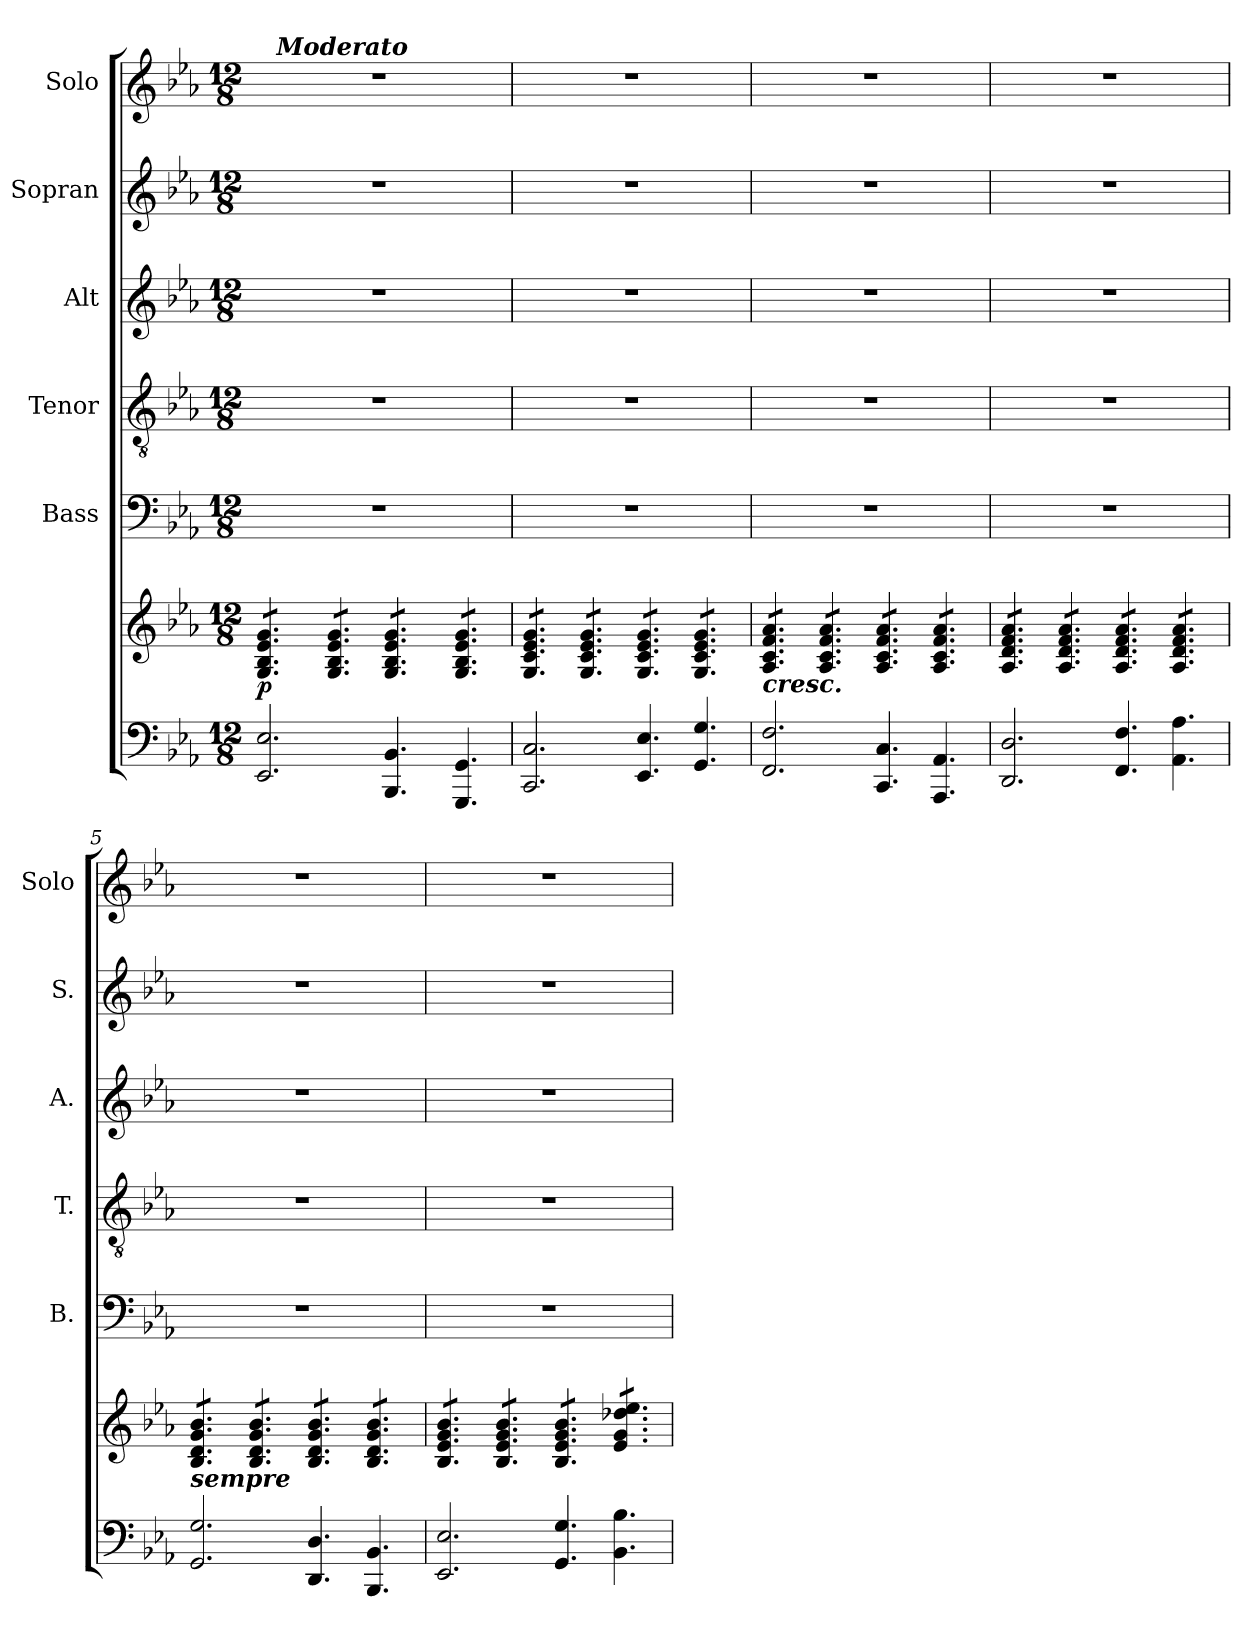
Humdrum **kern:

**kern	**kern	**dynam	**kern	**kern	**kern	**kern	**kern
*part6	*part6	*part6	*part5	*part4	*part3	*part2	*part1
*staff7	*staff6	*staff6/7	*staff5	*staff4	*staff3	*staff2	*staff1
*	*	*	*I"Bass	*I"Tenor	*I"Alt	*I"Sopran	*I"Solo
*	*	*	*I'B.	*I'T.	*I'A.	*I'S.	*I'Solo
*clefF4	*clefG2	*	*clefF4	*clefGv2	*clefG2	*clefG2	*clefG2
*k[b-e-a-]	*k[b-e-a-]	*	*k[b-e-a-]	*k[b-e-a-]	*k[b-e-a-]	*k[b-e-a-]	*k[b-e-a-]
*E-:	*E-:	*	*E-:	*E-:	*E-:	*E-:	*E-:
*M12/8	*M12/8	*	*M12/8	*M12/8	*M12/8	*M12/8	*M12/8
=1	=1	=1	=1	=1	=1	=1	=1
!	!	!LO:DY:b	!	!	!	!	!
*	*	*	*	*	*	*	*^
*	*tremolo	*	*	*	*	*	*	*
2.EE-/ 2.E-/	8G/ 8B-/ 8e-/ 8g/L	p	1.r	1.r	1.r	1.r	1.r	16ryy
!	!	!	!	!	!	!	!	!LO:TX:a:Bi:t=Moderato
.	.	.	.	.	.	.	.	1ryy
.	8G/ 8B-/ 8e-/ 8g/	.	.	.	.	.	.	.
.	8G/ 8B-/ 8e-/ 8g/J	.	.	.	.	.	.	.
.	8G/ 8B-/ 8e-/ 8g/L	.	.	.	.	.	.	.
.	8G/ 8B-/ 8e-/ 8g/	.	.	.	.	.	.	.
.	8G/ 8B-/ 8e-/ 8g/J	.	.	.	.	.	.	.
4.BBB-/ 4.BB-/	8G/ 8B-/ 8e-/ 8g/L	.	.	.	.	.	.	.
.	8G/ 8B-/ 8e-/ 8g/	.	.	.	.	.	.	.
.	8G/ 8B-/ 8e-/ 8g/J	.	.	.	.	.	.	.
.	.	.	.	.	.	.	.	4..ryy
4.GGG/ 4.GG/	8G/ 8B-/ 8e-/ 8g/L	.	.	.	.	.	.	.
.	8G/ 8B-/ 8e-/ 8g/	.	.	.	.	.	.	.
.	8G/ 8B-/ 8e-/ 8g/J	.	.	.	.	.	.	.
*	*	*	*	*	*	*	*v	*v
=2	=2	=2	=2	=2	=2	=2	=2
2.CC/ 2.C/	8G/ 8c/ 8e-/ 8g/L	.	1.r	1.r	1.r	1.r	1.r
.	8G/ 8c/ 8e-/ 8g/	.	.	.	.	.	.
.	8G/ 8c/ 8e-/ 8g/J	.	.	.	.	.	.
.	8G/ 8c/ 8e-/ 8g/L	.	.	.	.	.	.
.	8G/ 8c/ 8e-/ 8g/	.	.	.	.	.	.
.	8G/ 8c/ 8e-/ 8g/J	.	.	.	.	.	.
4.EE-/ 4.E-/	8G/ 8c/ 8e-/ 8g/L	.	.	.	.	.	.
.	8G/ 8c/ 8e-/ 8g/	.	.	.	.	.	.
.	8G/ 8c/ 8e-/ 8g/J	.	.	.	.	.	.
4.GG/ 4.G/	8G/ 8c/ 8e-/ 8g/L	.	.	.	.	.	.
.	8G/ 8c/ 8e-/ 8g/	.	.	.	.	.	.
.	8G/ 8c/ 8e-/ 8g/J	.	.	.	.	.	.
=3	=3	=3	=3	=3	=3	=3	=3
!	!LO:TX:b:Bi:t=cresc.	!	!	!	!	!	!
2.FF/ 2.F/	8A-/ 8c/ 8f/ 8a-/L	.	1.r	1.r	1.r	1.r	1.r
.	8A-/ 8c/ 8f/ 8a-/	.	.	.	.	.	.
.	8A-/ 8c/ 8f/ 8a-/J	.	.	.	.	.	.
.	8A-/ 8c/ 8f/ 8a-/L	.	.	.	.	.	.
.	8A-/ 8c/ 8f/ 8a-/	.	.	.	.	.	.
.	8A-/ 8c/ 8f/ 8a-/J	.	.	.	.	.	.
4.CC/ 4.C/	8A-/ 8c/ 8f/ 8a-/L	.	.	.	.	.	.
.	8A-/ 8c/ 8f/ 8a-/	.	.	.	.	.	.
.	8A-/ 8c/ 8f/ 8a-/J	.	.	.	.	.	.
4.AAA-/ 4.AA-/	8A-/ 8c/ 8f/ 8a-/L	.	.	.	.	.	.
.	8A-/ 8c/ 8f/ 8a-/	.	.	.	.	.	.
.	8A-/ 8c/ 8f/ 8a-/J	.	.	.	.	.	.
=4	=4	=4	=4	=4	=4	=4	=4
2.DD/ 2.D/	8A-/ 8d/ 8f/ 8a-/L	.	1.r	1.r	1.r	1.r	1.r
.	8A-/ 8d/ 8f/ 8a-/	.	.	.	.	.	.
.	8A-/ 8d/ 8f/ 8a-/J	.	.	.	.	.	.
.	8A-/ 8d/ 8f/ 8a-/L	.	.	.	.	.	.
.	8A-/ 8d/ 8f/ 8a-/	.	.	.	.	.	.
.	8A-/ 8d/ 8f/ 8a-/J	.	.	.	.	.	.
4.FF/ 4.F/	8A-/ 8d/ 8f/ 8a-/L	.	.	.	.	.	.
.	8A-/ 8d/ 8f/ 8a-/	.	.	.	.	.	.
.	8A-/ 8d/ 8f/ 8a-/J	.	.	.	.	.	.
4.AA-\ 4.A-\	8A-/ 8d/ 8f/ 8a-/L	.	.	.	.	.	.
.	8A-/ 8d/ 8f/ 8a-/	.	.	.	.	.	.
.	8A-/ 8d/ 8f/ 8a-/J	.	.	.	.	.	.
=5	=5	=5	=5	=5	=5	=5	=5
!	!LO:TX:b:Bi:t=sempre	!	!	!	!	!	!
2.GG/ 2.G/	8B-/ 8d/ 8g/ 8b-/L	.	1.r	1.r	1.r	1.r	1.r
.	8B-/ 8d/ 8g/ 8b-/	.	.	.	.	.	.
.	8B-/ 8d/ 8g/ 8b-/J	.	.	.	.	.	.
.	8B-/ 8d/ 8g/ 8b-/L	.	.	.	.	.	.
.	8B-/ 8d/ 8g/ 8b-/	.	.	.	.	.	.
.	8B-/ 8d/ 8g/ 8b-/J	.	.	.	.	.	.
4.DD/ 4.D/	8B-/ 8d/ 8g/ 8b-/L	.	.	.	.	.	.
.	8B-/ 8d/ 8g/ 8b-/	.	.	.	.	.	.
.	8B-/ 8d/ 8g/ 8b-/J	.	.	.	.	.	.
4.BBB-/ 4.BB-/	8B-/ 8d/ 8g/ 8b-/L	.	.	.	.	.	.
.	8B-/ 8d/ 8g/ 8b-/	.	.	.	.	.	.
.	8B-/ 8d/ 8g/ 8b-/J	.	.	.	.	.	.
=6	=6	=6	=6	=6	=6	=6	=6
2.EE-/ 2.E-/	8B-/ 8e-/ 8g/ 8b-/L	.	1.r	1.r	1.r	1.r	1.r
.	8B-/ 8e-/ 8g/ 8b-/	.	.	.	.	.	.
.	8B-/ 8e-/ 8g/ 8b-/J	.	.	.	.	.	.
.	8B-/ 8e-/ 8g/ 8b-/L	.	.	.	.	.	.
.	8B-/ 8e-/ 8g/ 8b-/	.	.	.	.	.	.
.	8B-/ 8e-/ 8g/ 8b-/J	.	.	.	.	.	.
4.GG/ 4.G/	8B-/ 8e-/ 8g/ 8b-/L	.	.	.	.	.	.
.	8B-/ 8e-/ 8g/ 8b-/	.	.	.	.	.	.
.	8B-/ 8e-/ 8g/ 8b-/J	.	.	.	.	.	.
4.BB-\ 4.B-\	8e-/ 8g/ 8dd-X/ 8ee-/L	.	.	.	.	.	.
.	8e-/ 8g/ 8dd-X/ 8ee-/	.	.	.	.	.	.
.	8e-/ 8g/ 8dd-X/ 8ee-/J	.	.	.	.	.	.
*	*Xtremolo	*	*	*	*	*	*
=	=	=	=	=	=	=	=
*-	*-	*-	*-	*-	*-	*-	*-
